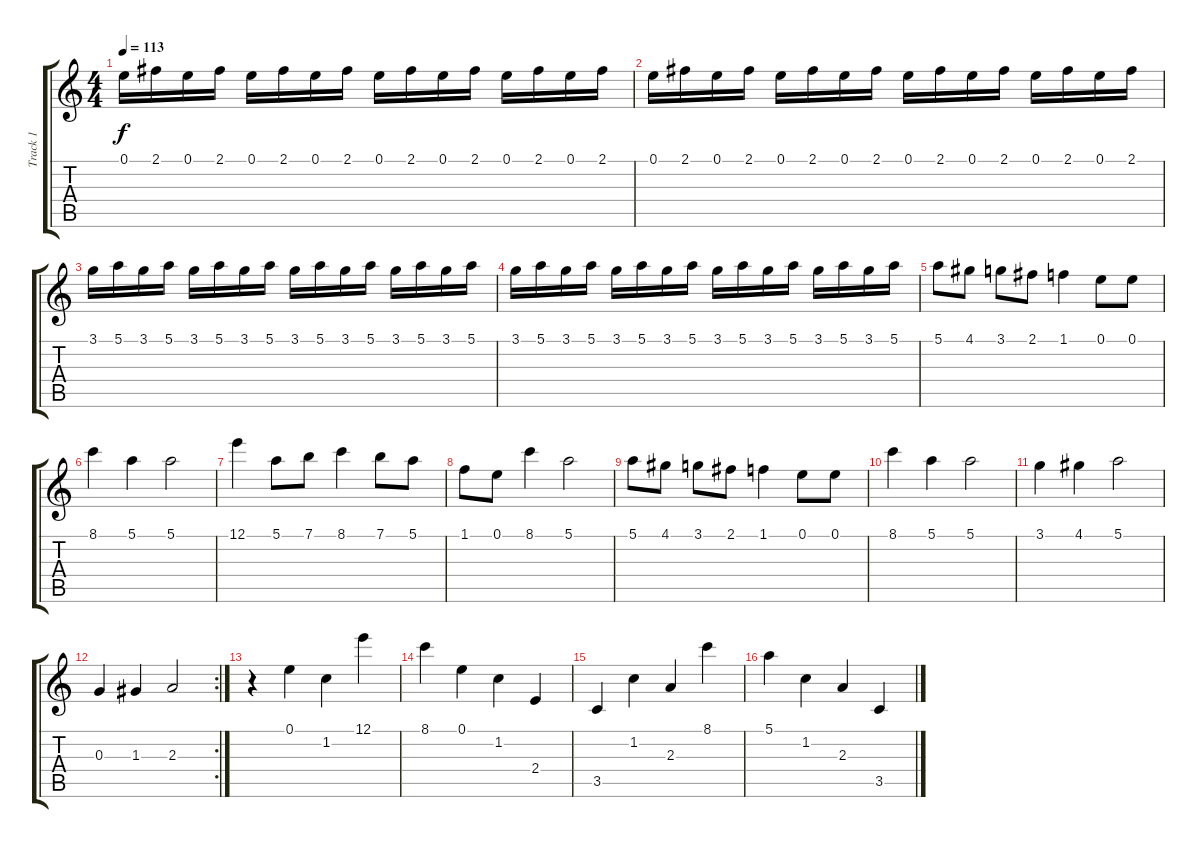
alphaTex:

\track ("Track 1" "Track 1") {instrument acousticguitarnylon}
\staff {score tabs}
\tuning (E4 B3 G3 D3 A2 E2) {hide}
\ts (4 4)
\tempo 113
\clef g2
\ks c
0.1.16{dy f instrument acousticguitarnylon} 2.1.16 0.1.16 2.1.16 0.1.16 2.1.16 0.1.16 2.1.16 0.1.16 2.1.16 0.1.16 2.1.16 0.1.16 2.1.16 0.1.16 2.1.16 |
0.1.16 2.1.16 0.1.16 2.1.16 0.1.16 2.1.16 0.1.16 2.1.16 0.1.16 2.1.16 0.1.16 2.1.16 0.1.16 2.1.16 0.1.16 2.1.16 |
3.1.16 5.1.16 3.1.16 5.1.16 3.1.16 5.1.16 3.1.16 5.1.16 3.1.16 5.1.16 3.1.16 5.1.16 3.1.16 5.1.16 3.1.16 5.1.16 |
3.1.16 5.1.16 3.1.16 5.1.16 3.1.16 5.1.16 3.1.16 5.1.16 3.1.16 5.1.16 3.1.16 5.1.16 3.1.16 5.1.16 3.1.16 5.1.16 |
5.1.8 4.1.8 3.1.8 2.1.8 1.1.4 0.1.8 0.1.8 |
8.1.4 5.1.4 5.1.2 |
12.1.4 5.1.8 7.1.8 8.1.4 7.1.8 5.1.8 |
1.1.8 0.1.8 8.1.4 5.1.2 |
5.1.8 4.1.8 3.1.8 2.1.8 1.1.4 0.1.8 0.1.8 |
8.1.4 5.1.4 5.1.2 |
3.1.4 4.1.4 5.1.2 |
\rc 2
0.3.4 1.3.4 2.3.2 |
r.4 0.1.4 1.2.4 12.1.4 |
8.1.4 0.1.4 1.2.4 2.4.4 |
3.5.4 1.2.4 2.3.4 8.1.4 |
5.1.4 1.2.4 2.3.4 3.5.4
